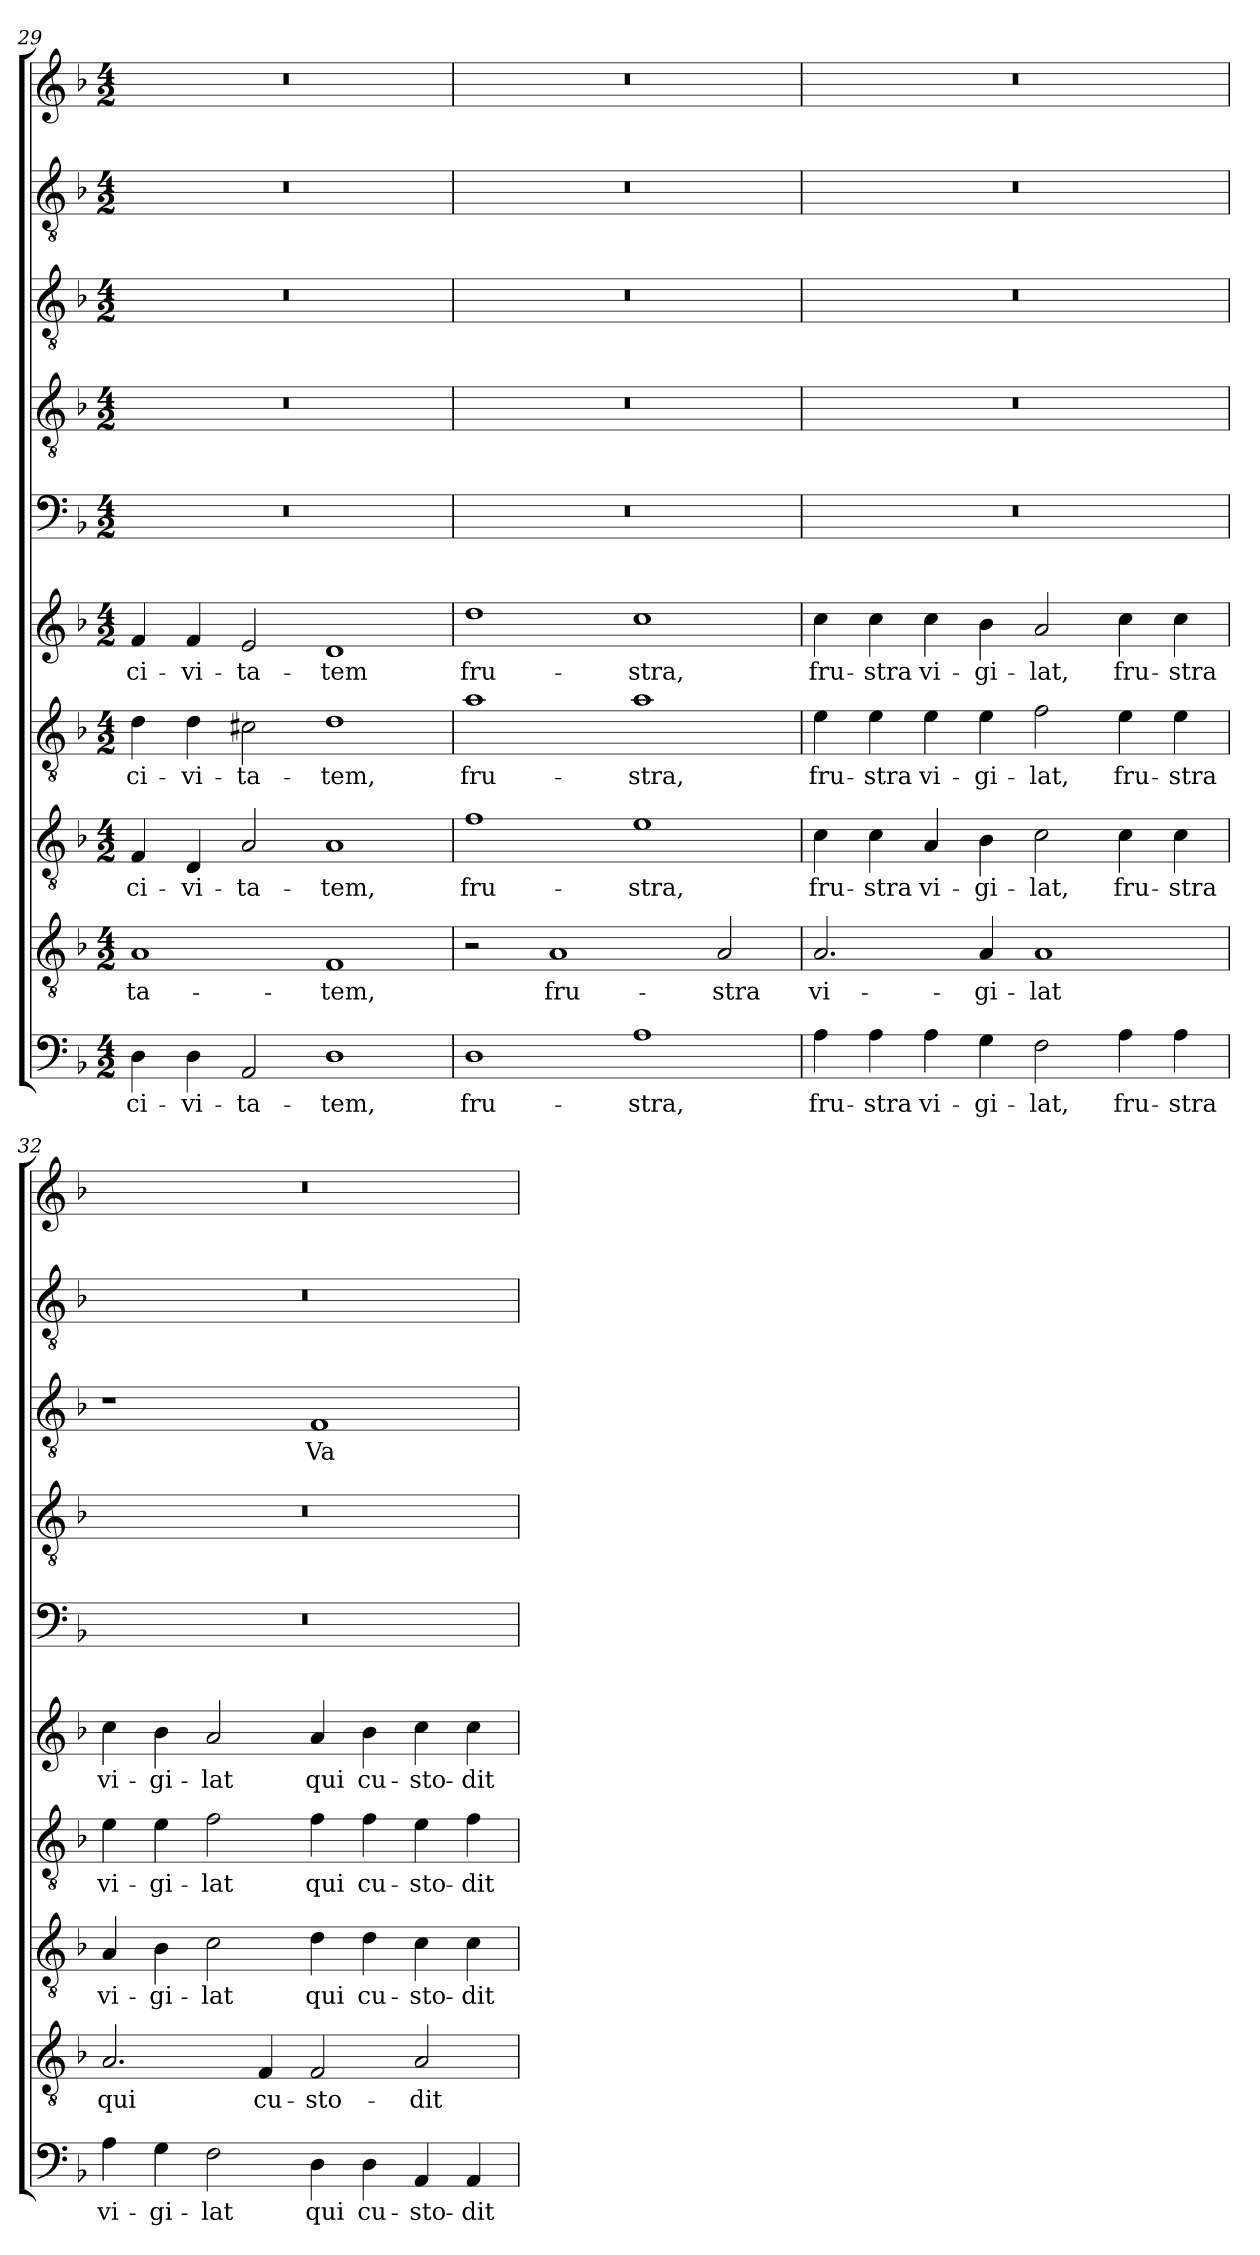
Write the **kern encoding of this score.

**kern	**text	**kern	**text	**kern	**text	**kern	**text	**kern	**text	**kern	**kern	**kern	**text	**kern	**kern
*part10	*part10	*part9	*part9	*part8	*part8	*part7	*part7	*part6	*part6	*part5	*part4	*part3	*part3	*part2	*part1
*staff10	*staff10	*staff9	*staff9	*staff8	*staff8	*staff7	*staff7	*staff6	*staff6	*staff5	*staff4	*staff3	*staff3	*staff2	*staff1
*clefF4	*	*clefGv2	*	*clefGv2	*	*clefGv2	*	*clefG2	*	*clefF4	*clefGv2	*clefGv2	*	*clefGv2	*clefG2
*k[b-]	*	*k[b-]	*	*k[b-]	*	*k[b-]	*	*k[b-]	*	*k[b-]	*k[b-]	*k[b-]	*	*k[b-]	*k[b-]
*F:	*	*F:	*	*F:	*	*F:	*	*F:	*	*F:	*F:	*F:	*	*F:	*F:
*M4/2	*	*M4/2	*	*M4/2	*	*M4/2	*	*M4/2	*	*M4/2	*M4/2	*M4/2	*	*M4/2	*M4/2
=29	=29	=29	=29	=29	=29	=29	=29	=29	=29	=29	=29	=29	=29	=29	=29
!	!LO:LY:b	!	!LO:LY:b	!	!LO:LY:b	!	!LO:LY:b	!	!LO:LY:b	!	!	!LO:N:vis=1	!	!	!
4D\	ci-	1A	-ta-	4F/	ci-	4d\	ci-	4f/	ci-	0r	0r	0r	.	0r	0r
!	!LO:LY:b	!	!	!	!LO:LY:b	!	!LO:LY:b	!	!LO:LY:b	!	!	!	!	!	!
4D\	-vi-	.	.	4D/	-vi-	4d\	-vi-	4f/	-vi-	.	.	.	.	.	.
!	!LO:LY:b	!	!	!	!LO:LY:b	!	!LO:LY:b	!	!LO:LY:b	!	!	!	!	!	!
2AA/	-ta-	.	.	2A/	-ta-	2c#X\	-ta-	2e/	-ta-	.	.	.	.	.	.
!	!LO:LY:b	!	!LO:LY:b	!	!LO:LY:b	!	!LO:LY:b	!	!LO:LY:b	!	!	!	!	!	!
1D	-tem,	1F	-tem,	1A	-tem,	1d	-tem,	1d	-tem	.	.	.	.	.	.
!!LO:LB:g=z
=30	=30	=30	=30	=30	=30	=30	=30	=30	=30	=30	=30	=30	=30	=30	=30
!	!LO:LY:b	!	!	!	!LO:LY:b	!	!LO:LY:b	!	!LO:LY:b	!	!	!	!	!	!
1D	fru-	2r	.	1f	fru-	1a	fru-	1dd	fru-	0r	0r	0r	.	0r	0r
!	!	!	!LO:LY:b	!	!	!	!	!	!	!	!	!	!	!	!
.	.	1A	fru-	.	.	.	.	.	.	.	.	.	.	.	.
!	!LO:LY:b	!	!	!	!LO:LY:b	!	!LO:LY:b	!	!LO:LY:b	!	!	!	!	!	!
1A	-stra,	.	.	1e	-stra,	1a	-stra,	1cc	-stra,	.	.	.	.	.	.
!	!	!	!LO:LY:b	!	!	!	!	!	!	!	!	!	!	!	!
.	.	2A/	-stra	.	.	.	.	.	.	.	.	.	.	.	.
=31	=31	=31	=31	=31	=31	=31	=31	=31	=31	=31	=31	=31	=31	=31	=31
!	!LO:LY:b	!	!LO:LY:b	!	!LO:LY:b	!	!LO:LY:b	!	!LO:LY:b	!	!	!	!	!	!
4A\	fru-	2.A/	vi-	4c\	fru-	4e\	fru-	4cc\	fru-	0r	0r	0r	.	0r	0r
!	!LO:LY:b	!	!	!	!LO:LY:b	!	!LO:LY:b	!	!LO:LY:b	!	!	!	!	!	!
4A\	-stra	.	.	4c\	-stra	4e\	-stra	4cc\	-stra	.	.	.	.	.	.
!	!LO:LY:b	!	!	!	!LO:LY:b	!	!LO:LY:b	!	!LO:LY:b	!	!	!	!	!	!
4A\	vi-	.	.	4A/	vi-	4e\	vi-	4cc\	vi-	.	.	.	.	.	.
!	!LO:LY:b	!	!LO:LY:b	!	!LO:LY:b	!	!LO:LY:b	!	!LO:LY:b	!	!	!	!	!	!
4G\	-gi-	4A/	-gi-	4B-\	-gi-	4e\	-gi-	4b-\	-gi-	.	.	.	.	.	.
!	!LO:LY:b	!	!LO:LY:b	!	!LO:LY:b	!	!LO:LY:b	!	!LO:LY:b	!	!	!	!	!	!
2F\	-lat,	1A	-lat	2c\	-lat,	2f\	-lat,	2a/	-lat,	.	.	.	.	.	.
!	!LO:LY:b	!	!	!	!LO:LY:b	!	!LO:LY:b	!	!LO:LY:b	!	!	!	!	!	!
4A\	fru-	.	.	4c\	fru-	4e\	fru-	4cc\	fru-	.	.	.	.	.	.
!	!LO:LY:b	!	!	!	!LO:LY:b	!	!LO:LY:b	!	!LO:LY:b	!	!	!	!	!	!
4A\	-stra	.	.	4c\	-stra	4e\	-stra	4cc\	-stra	.	.	.	.	.	.
=32	=32	=32	=32	=32	=32	=32	=32	=32	=32	=32	=32	=32	=32	=32	=32
!	!LO:LY:b	!	!LO:LY:b	!	!LO:LY:b	!	!LO:LY:b	!	!LO:LY:b	!	!	!	!	!	!
4A\	vi-	2.A/	qui	4A/	vi-	4e\	vi-	4cc\	vi-	0r	0r	1r	.	0r	0r
!	!LO:LY:b	!	!	!	!LO:LY:b	!	!LO:LY:b	!	!LO:LY:b	!	!	!	!	!	!
4G\	-gi-	.	.	4B-\	-gi-	4e\	-gi-	4b-\	-gi-	.	.	.	.	.	.
!	!LO:LY:b	!	!	!	!LO:LY:b	!	!LO:LY:b	!	!LO:LY:b	!	!	!	!	!	!
2F\	-lat	.	.	2c\	-lat	2f\	-lat	2a/	-lat	.	.	.	.	.	.
!	!	!	!LO:LY:b	!	!	!	!	!	!	!	!	!	!	!	!
.	.	4F/	cu-	.	.	.	.	.	.	.	.	.	.	.	.
!	!LO:LY:b	!	!LO:LY:b	!	!LO:LY:b	!	!LO:LY:b	!	!LO:LY:b	!	!	!	!LO:LY:b	!	!
4D\	qui	2F/	-sto-	4d\	qui	4f\	qui	4a/	qui	.	.	1F	Va-	.	.
!	!LO:LY:b	!	!	!	!LO:LY:b	!	!LO:LY:b	!	!LO:LY:b	!	!	!	!	!	!
4D\	cu-	.	.	4d\	cu-	4f\	cu-	4b-\	cu-	.	.	.	.	.	.
!	!LO:LY:b	!	!LO:LY:b	!	!LO:LY:b	!	!LO:LY:b	!	!LO:LY:b	!	!	!	!	!	!
4AA/	-sto-	2A/	-dit	4c\	-sto-	4e\	-sto-	4cc\	-sto-	.	.	.	.	.	.
!	!LO:LY:b	!	!	!	!LO:LY:b	!	!LO:LY:b	!	!LO:LY:b	!	!	!	!	!	!
4AA/	-dit	.	.	4c\	-dit	4f\	-dit	4cc\	-dit	.	.	.	.	.	.
=	=	=	=	=	=	=	=	=	=	=	=	=	=	=	=
*-	*-	*-	*-	*-	*-	*-	*-	*-	*-	*-	*-	*-	*-	*-	*-
